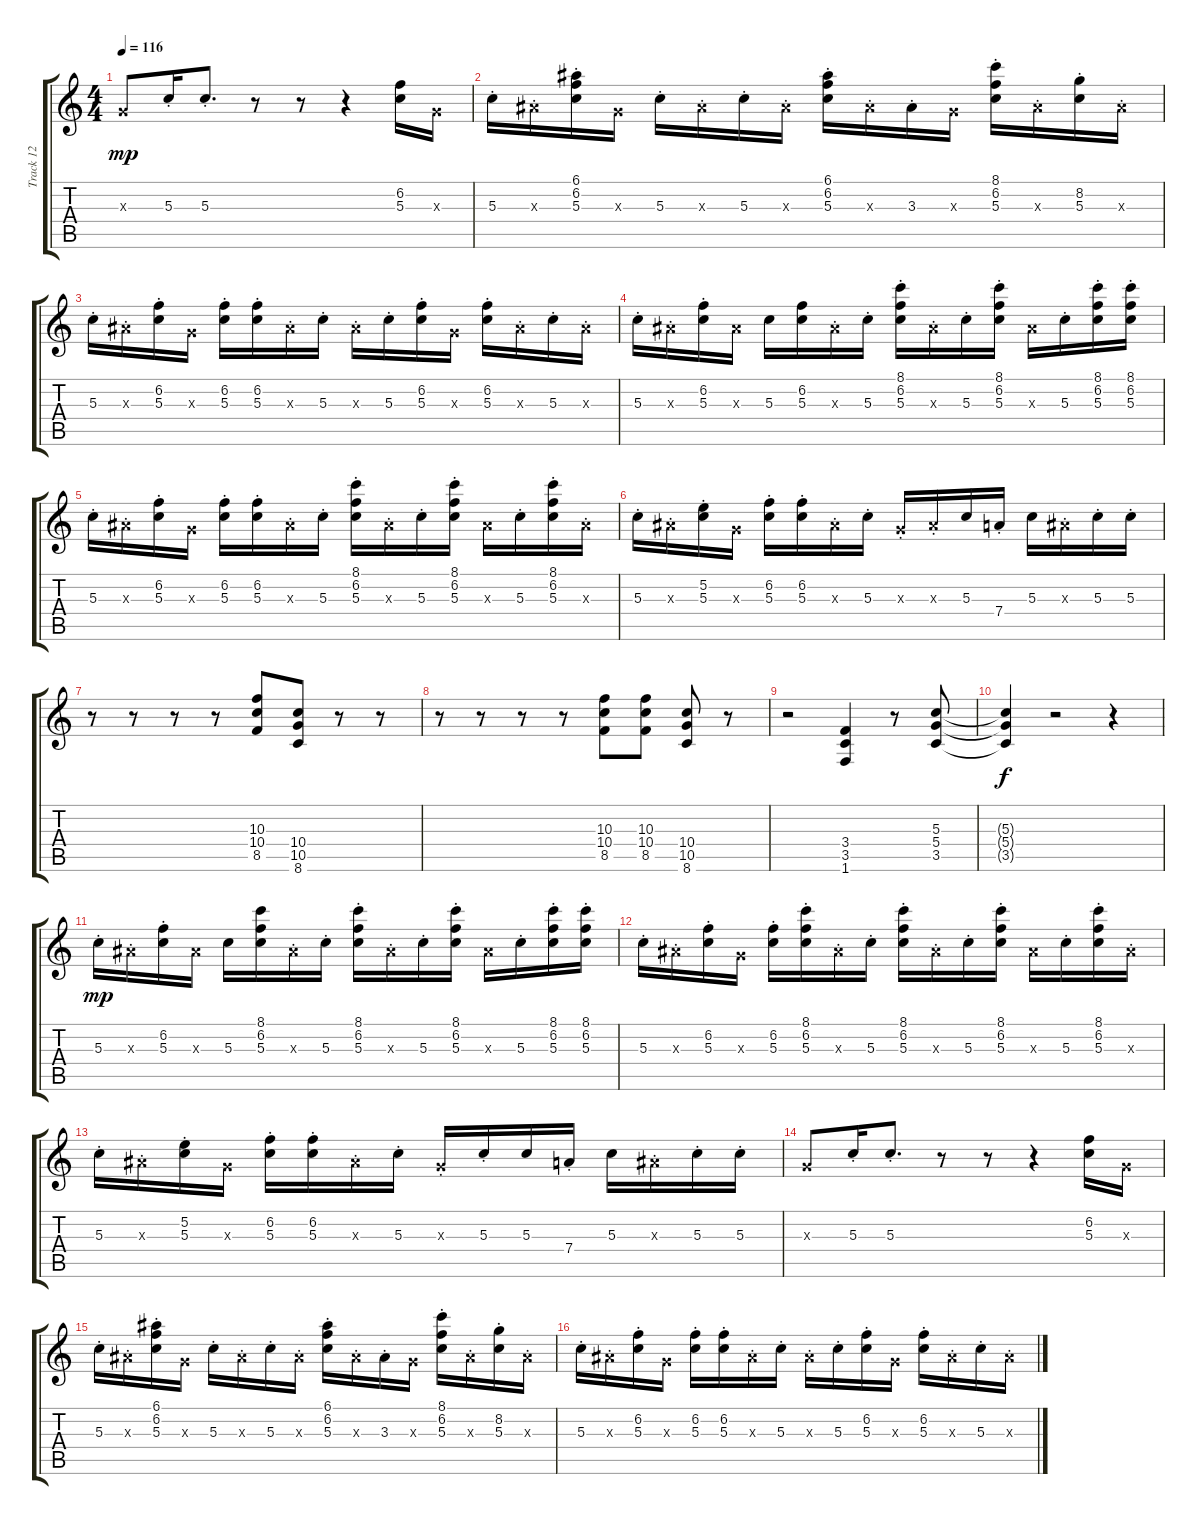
\track ("Track 12" "Track 12") {instrument electricguitarclean}
\staff {score tabs}
\tuning (E4 B3 G3 D3 A2 E2) {hide}
\ts (4 4)
\tempo 116
\clef g2
\ks c
0.3{x}.8{dy mp} 5.3{st}.16 5.3{st}.8{d} r.8 r.8 r.4 (6.2 5.3).16 0.3{x}.16 |
5.3{st}.16 3.3{st x}.16 (6.1 6.2 5.3{st}).16 0.3{x}.16 5.3{st}.16 3.3{st x}.16 5.3{st}.16 3.3{st x}.16 (6.1 6.2 5.3{st}).16 3.3{st x}.16 3.3{st}.16 0.3{x}.16 (8.1 6.2 5.3{st}).16 3.3{st x}.16 (8.2 5.3{st}).16 3.3{st x}.16 |
5.3{st}.16 3.3{st x}.16 (6.2 5.3{st}).16 0.3{x}.16 (6.2 5.3{st}).16 (6.2 5.3{st}).16 3.3{st x}.16 5.3{st}.16 3.3{st x}.16 5.3{st}.16 (6.2 5.3{st}).16 0.3{x}.16 (6.2 5.3{st}).16 3.3{st x}.16 5.3{st}.16 3.3{st x}.16 |
5.3{st}.16 3.3{st x}.16 (6.2 5.3{st}).16 3.3{x}.16 5.3.16 (6.2 5.3).16 3.3{st x}.16 5.3{st}.16 (8.1 6.2 5.3{st}).16 3.3{st x}.16 5.3{st}.16 (8.1 6.2 5.3{st}).16 3.3{x}.16 5.3{st}.16 (8.1 6.2 5.3{st}).16 (8.1 6.2 5.3{st}).16 |
5.3{st}.16 3.3{st x}.16 (6.2{st} 5.3{st}).16 0.3{x}.16 (6.2 5.3{st}).16 (6.2 5.3{st}).16 3.3{st x}.16 5.3{st}.16 (8.1 6.2{st} 5.3{st}).16 3.3{st x}.16 5.3{st}.16 (8.1 6.2{st} 5.3).16 3.3{x}.16 5.3{st}.16 (8.1 6.2{st} 5.3{st}).16 3.3{st x}.16 |
5.3{st}.16 3.3{st x}.16 (5.2 5.3{st}).16 0.3{x}.16 (6.2 5.3{st}).16 (6.2 5.3{st}).16 3.3{st x}.16 5.3{st}.16 0.3{st x}.16 3.3{st x}.16 5.3.16 7.4{st}.16 5.3.16 3.3{st x}.16 5.3{st}.16 5.3{st}.16 |
r.8{instrument distortionguitar} r.8 r.8 r.8 (10.3 10.4 8.5).8 (10.4 10.5 8.6).8 r.8 r.8 |
r.8 r.8 r.8 r.8 (10.3 10.4 8.5).8 (10.3 10.4 8.5).8 (10.4 10.5 8.6).8 r.8 |
r.2 (3.4 3.5 1.6).4 r.8 (5.3 5.4 3.5).8 |
(5.3{t} 5.4{t} 3.5{t}).4{dy f} r.2 r.4 |
5.3{st}.16{dy mp volume 15 instrument electricguitarclean} 3.3{st x}.16 (6.2 5.3{st}).16 3.3{x}.16 5.3.16 (8.1 6.2 5.3).16 3.3{st x}.16 5.3{st}.16 (8.1 6.2 5.3{st}).16 3.3{st x}.16 5.3{st}.16 (8.1 6.2 5.3{st}).16 3.3{x}.16 5.3{st}.16 (8.1 6.2 5.3{st}).16 (8.1 6.2 5.3{st}).16 |
5.3{st}.16 3.3{st x}.16 (6.2{st} 5.3{st}).16 0.3{x}.16 (6.2 5.3{st}).16 (8.1 6.2 5.3{st}).16 3.3{st x}.16 5.3{st}.16 (8.1 6.2{st} 5.3{st}).16 3.3{st x}.16 5.3{st}.16 (8.1 6.2{st} 5.3).16 3.3{x}.16 5.3{st}.16 (8.1 6.2{st} 5.3{st}).16 3.3{st x}.16 |
5.3{st}.16 3.3{st x}.16 (5.2 5.3{st}).16 0.3{x}.16 (6.2 5.3{st}).16 (6.2 5.3{st}).16 3.3{st x}.16 5.3{st}.16 0.3{st x}.16 5.3{st}.16 5.3.16 7.4{st}.16 5.3.16 3.3{st x}.16 5.3{st}.16 5.3{st}.16 |
0.3{x}.8 5.3{st}.16 5.3{st}.8{d} r.8 r.8 r.4 (6.2 5.3).16 0.3{x}.16 |
5.3{st}.16 3.3{st x}.16 (6.1 6.2 5.3{st}).16 0.3{x}.16 5.3{st}.16 3.3{st x}.16 5.3{st}.16 3.3{st x}.16 (6.1 6.2 5.3{st}).16 3.3{st x}.16 3.3{st}.16 0.3{x}.16 (8.1 6.2 5.3{st}).16 3.3{st x}.16 (8.2 5.3{st}).16 3.3{st x}.16 |
5.3{st}.16 3.3{st x}.16 (6.2 5.3{st}).16 0.3{x}.16 (6.2 5.3{st}).16 (6.2 5.3{st}).16 3.3{st x}.16 5.3{st}.16 3.3{st x}.16 5.3{st}.16 (6.2 5.3{st}).16 0.3{x}.16 (6.2 5.3{st}).16 3.3{st x}.16 5.3{st}.16 3.3{st x}.16
